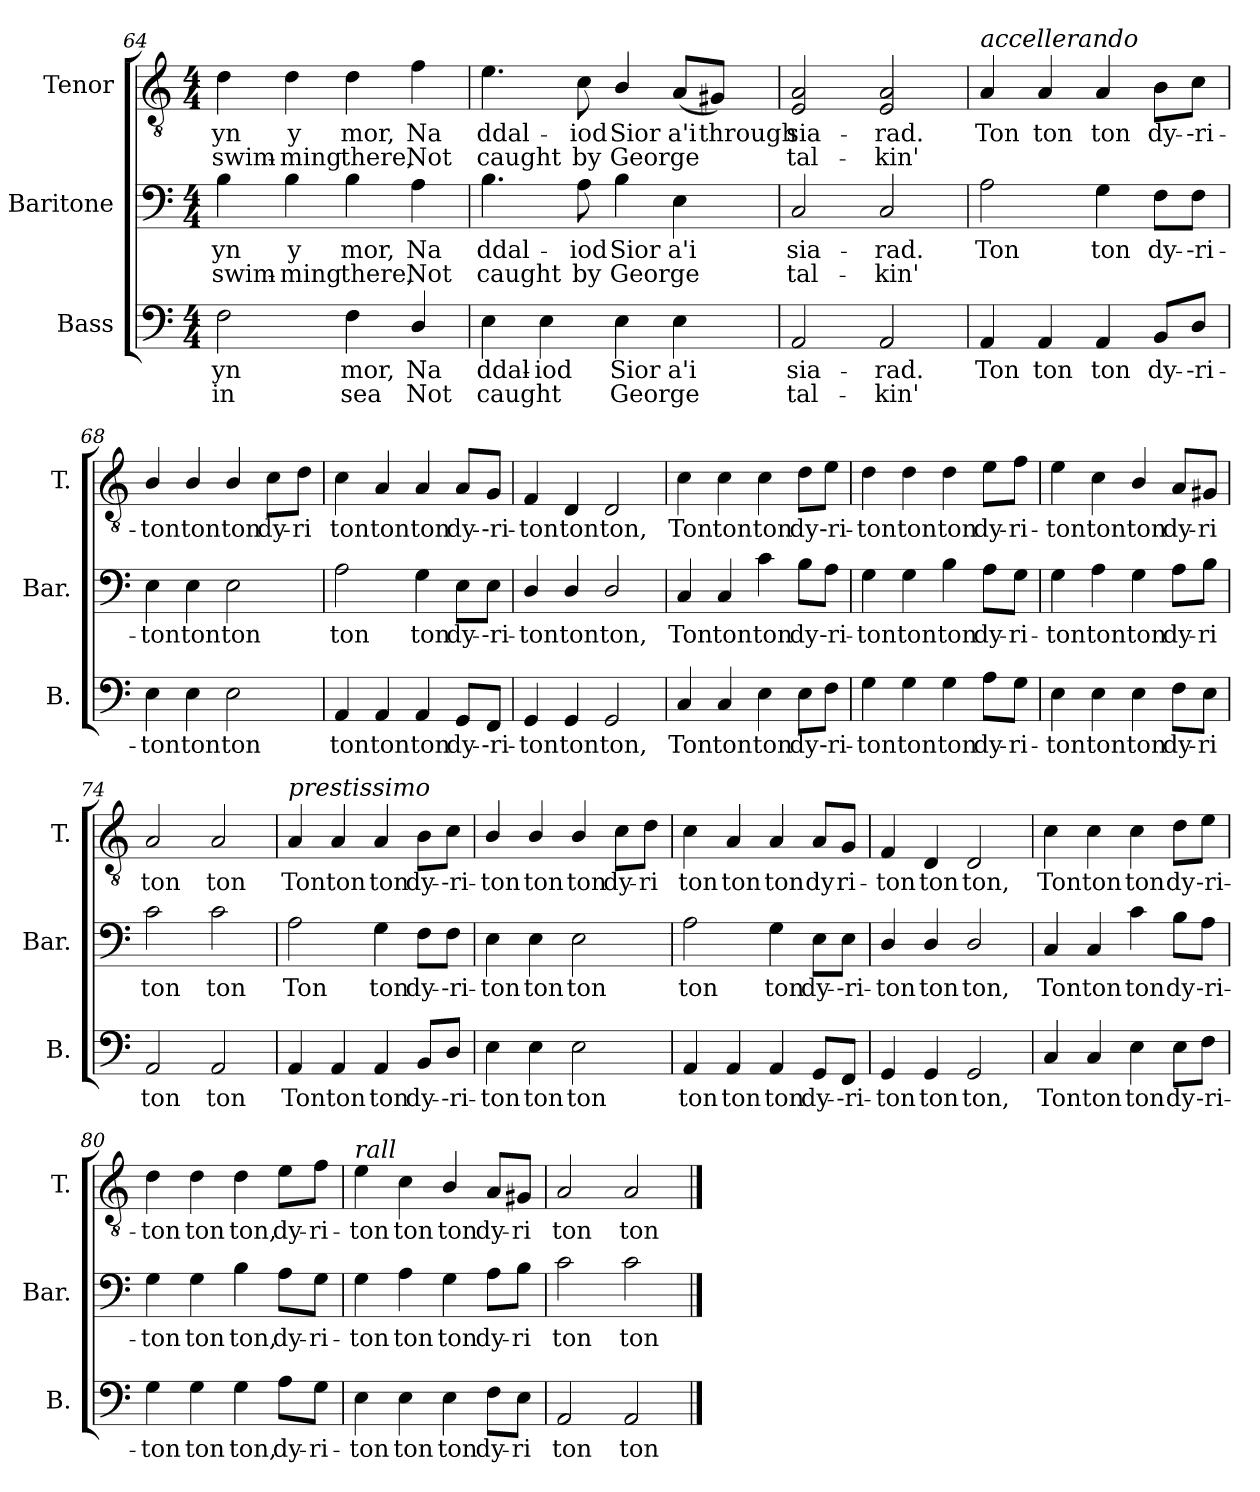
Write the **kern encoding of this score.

**kern	**text	**text	**kern	**text	**text	**kern	**text	**text
*part3	*part3	*part3	*part2	*part2	*part2	*part1	*part1	*part1
*staff3	*staff3	*staff3	*staff2	*staff2	*staff2	*staff1	*staff1	*staff1
*I"Bass	*	*	*I"Baritone	*	*	*I"Tenor	*	*
*I'B.	*	*	*I'Bar.	*	*	*I'T.	*	*
*clefF4	*	*	*clefF4	*	*	*clefGv2	*	*
*	*	*	*	*	*	*ITrd7c12	*	*
*k[]	*	*	*k[]	*	*	*k[]	*	*
*M4/4	*	*	*M4/4	*	*	*M4/4	*	*
=64	=64	=64	=64	=64	=64	=64	=64	=64
!	!LO:LY:b	!LO:LY:b	!	!LO:LY:b	!LO:LY:b	!	!LO:LY:b	!LO:LY:b
2F\	yn	in	4B\	yn	swim-	4D\	yn	swim-
!	!	!	!	!LO:LY:b	!LO:LY:b	!	!LO:LY:b	!LO:LY:b
.	.	.	4B\	y	-ming	4D\	y	-ming
!	!LO:LY:b	!LO:LY:b	!	!LO:LY:b	!LO:LY:b	!	!LO:LY:b	!LO:LY:b
4F\	mor,	sea	4B\	mor,	there,	4D\	mor,	there,
!	!LO:LY:b	!LO:LY:b	!	!LO:LY:b	!LO:LY:b	!	!LO:LY:b	!LO:LY:b
4D/	Na	Not	4A\	Na	Not	4F\	Na	Not
=65	=65	=65	=65	=65	=65	=65	=65	=65
!	!LO:LY:b	!LO:LY:b	!	!LO:LY:b	!LO:LY:b	!	!LO:LY:b	!LO:LY:b
4E\	ddal-	caught	4.B\	ddal-	caught	4.E\	ddal-	caught
!	!LO:LY:b	!	!	!	!	!	!	!
4E\	-iod	.	.	.	.	.	.	.
!	!	!	!	!LO:LY:b	!LO:LY:b	!	!LO:LY:b	!LO:LY:b
.	.	.	8A\	-iod	by	8C\	-iod	by
!	!LO:LY:b	!LO:LY:b	!	!LO:LY:b	!LO:LY:b	!	!LO:LY:b	!LO:LY:b
4E\	Sior	George	4B\	Sior	George	4BB/	Sior	George
!	!LO:LY:b	!	!	!LO:LY:b	!	!	!LO:LY:b	!
4E\	a'i	.	4E\	a'i	.	(8AA/L	a'i	.
!	!	!	!	!	!	!	!LO:LY:b	!
.	.	.	.	.	.	8GG#X/J)	through	.
=66	=66	=66	=66	=66	=66	=66	=66	=66
!	!LO:LY:b	!LO:LY:b	!	!LO:LY:b	!LO:LY:b	!	!LO:LY:b	!LO:LY:b
2AA/	sia-	tal-	2C/	sia-	tal-	2EE/ 2AA/	sia-	tal-
!	!LO:LY:b	!LO:LY:b	!	!LO:LY:b	!LO:LY:b	!	!LO:LY:b	!LO:LY:b
2AA/	-rad.	-kin'	2C/	-rad.	-kin'	2EE/ 2AA/	-rad.	-kin'
=67	=67	=67	=67	=67	=67	=67	=67	=67
*	*	*	*	*	*	*MM180	*	*
!	!	!	!	!	!	!LO:TX:a:i:t=accellerando	!	!
!	!LO:LY:b	!	!	!LO:LY:b	!	!	!LO:LY:b	!
4AA/	Ton	.	2A\	Ton	.	4AA/	Ton	.
!	!LO:LY:b	!	!	!	!	!	!LO:LY:b	!
4AA/	ton	.	.	.	.	4AA/	ton	.
!	!LO:LY:b	!	!	!LO:LY:b	!	!	!LO:LY:b	!
4AA/	ton	.	4G\	ton	.	4AA/	ton	.
!	!LO:LY:b	!	!	!LO:LY:b	!	!	!LO:LY:b	!
8BB/L	dy-	.	8F\L	dy-	.	8BB\L	dy-	.
!	!LO:LY:b	!	!	!LO:LY:b	!	!	!LO:LY:b	!
8D/J	--ri-	.	8F\J	--ri-	.	8C\J	--ri-	.
=68	=68	=68	=68	=68	=68	=68	=68	=68
!	!LO:LY:b	!	!	!LO:LY:b	!	!	!LO:LY:b	!
4E\	ton	.	4E\	ton	.	4BB/	ton	.
!	!LO:LY:b	!	!	!LO:LY:b	!	!	!LO:LY:b	!
4E\	ton	.	4E\	ton	.	4BB/	ton	.
!	!LO:LY:b	!	!	!LO:LY:b	!	!	!LO:LY:b	!
2E\	ton	.	2E\	ton	.	4BB/	ton	.
!	!	!	!	!	!	!	!LO:LY:b	!
.	.	.	.	.	.	8C\L	dy-	.
!	!	!	!	!	!	!	!LO:LY:b	!
.	.	.	.	.	.	8D\J	ri	.
=69	=69	=69	=69	=69	=69	=69	=69	=69
!	!LO:LY:b	!	!	!LO:LY:b	!	!	!LO:LY:b	!
4AA/	ton	.	2A\	ton	.	4C\	ton	.
!	!LO:LY:b	!	!	!	!	!	!LO:LY:b	!
4AA/	ton	.	.	.	.	4AA/	ton	.
!	!LO:LY:b	!	!	!LO:LY:b	!	!	!LO:LY:b	!
4AA/	ton	.	4G\	ton	.	4AA/	ton	.
!	!LO:LY:b	!	!	!LO:LY:b	!	!	!LO:LY:b	!
8GG/L	dy-	.	8E\L	dy-	.	8AA/L	dy-	.
!	!LO:LY:b	!	!	!LO:LY:b	!	!	!LO:LY:b	!
8FF/J	--ri-	.	8E\J	--ri-	.	8GG/J	--ri-	.
!!LO:LB:g=z
=70	=70	=70	=70	=70	=70	=70	=70	=70
!	!LO:LY:b	!	!	!LO:LY:b	!	!	!LO:LY:b	!
4GG/	ton	.	4D/	ton	.	4FF/	ton	.
!	!LO:LY:b	!	!	!LO:LY:b	!	!	!LO:LY:b	!
4GG/	ton	.	4D/	ton	.	4DD/	ton	.
!	!LO:LY:b	!	!	!LO:LY:b	!	!	!LO:LY:b	!
2GG/	ton,	.	2D/	ton,	.	2DD/	ton,	.
=71	=71	=71	=71	=71	=71	=71	=71	=71
!	!LO:LY:b	!	!	!LO:LY:b	!	!	!LO:LY:b	!
4C/	Ton	.	4C/	Ton	.	4C\	Ton	.
!	!LO:LY:b	!	!	!LO:LY:b	!	!	!LO:LY:b	!
4C/	ton	.	4C/	ton	.	4C\	ton	.
!	!LO:LY:b	!	!	!LO:LY:b	!	!	!LO:LY:b	!
4E\	ton	.	4c\	ton	.	4C\	ton	.
!	!LO:LY:b	!	!	!LO:LY:b	!	!	!LO:LY:b	!
8E\L	dy	.	8B\L	dy	.	8D\L	dy	.
!	!LO:LY:b	!	!	!LO:LY:b	!	!	!LO:LY:b	!
8F\J	--ri-	.	8A\J	--ri-	.	8E\J	--ri-	.
=72	=72	=72	=72	=72	=72	=72	=72	=72
!	!LO:LY:b	!	!	!LO:LY:b	!	!	!LO:LY:b	!
4G\	ton	.	4G\	ton	.	4D\	ton	.
!	!LO:LY:b	!	!	!LO:LY:b	!	!	!LO:LY:b	!
4G\	ton	.	4G\	ton	.	4D\	ton	.
!	!LO:LY:b	!	!	!LO:LY:b	!	!	!LO:LY:b	!
4G\	ton	.	4B\	ton	.	4D\	ton	.
!	!LO:LY:b	!	!	!LO:LY:b	!	!	!LO:LY:b	!
8A\L	dy-	.	8A\L	dy-	.	8E\L	dy-	.
!	!LO:LY:b	!	!	!LO:LY:b	!	!	!LO:LY:b	!
8G\J	ri-	.	8G\J	ri-	.	8F\J	ri-	.
=73	=73	=73	=73	=73	=73	=73	=73	=73
!	!LO:LY:b	!	!	!LO:LY:b	!	!	!LO:LY:b	!
4E\	ton	.	4G\	ton	.	4E\	ton	.
!	!LO:LY:b	!	!	!LO:LY:b	!	!	!LO:LY:b	!
4E\	ton	.	4A\	ton	.	4C\	ton	.
!	!LO:LY:b	!	!	!LO:LY:b	!	!	!LO:LY:b	!
4E\	ton	.	4G\	ton	.	4BB/	ton	.
!	!LO:LY:b	!	!	!LO:LY:b	!	!	!LO:LY:b	!
8F\L	dy-	.	8A\L	dy-	.	8AA/L	dy-	.
!	!LO:LY:b	!	!	!LO:LY:b	!	!	!LO:LY:b	!
8E\J	ri	.	8B\J	ri	.	8GG#X/J	ri	.
=74	=74	=74	=74	=74	=74	=74	=74	=74
!	!LO:LY:b	!	!	!LO:LY:b	!	!	!LO:LY:b	!
2AA/	ton	.	2c\	ton	.	2AA/	ton	.
!	!LO:LY:b	!	!	!LO:LY:b	!	!	!LO:LY:b	!
2AA/	ton	.	2c\	ton	.	2AA/	ton	.
=75	=75	=75	=75	=75	=75	=75	=75	=75
*	*	*	*	*	*	*MM210	*	*
!	!	!	!	!	!	!LO:TX:a:i:t=prestissimo	!	!
!	!LO:LY:b	!	!	!LO:LY:b	!	!	!LO:LY:b	!
4AA/	Ton	.	2A\	Ton	.	4AA/	Ton	.
!	!LO:LY:b	!	!	!	!	!	!LO:LY:b	!
4AA/	ton	.	.	.	.	4AA/	ton	.
!	!LO:LY:b	!	!	!LO:LY:b	!	!	!LO:LY:b	!
4AA/	ton	.	4G\	ton	.	4AA/	ton	.
!	!LO:LY:b	!	!	!LO:LY:b	!	!	!LO:LY:b	!
8BB/L	dy-	.	8F\L	dy-	.	8BB\L	dy-	.
!	!LO:LY:b	!	!	!LO:LY:b	!	!	!LO:LY:b	!
8D/J	--ri-	.	8F\J	--ri-	.	8C\J	--ri-	.
=76	=76	=76	=76	=76	=76	=76	=76	=76
!	!LO:LY:b	!	!	!LO:LY:b	!	!	!LO:LY:b	!
4E\	ton	.	4E\	ton	.	4BB/	ton	.
!	!LO:LY:b	!	!	!LO:LY:b	!	!	!LO:LY:b	!
4E\	ton	.	4E\	ton	.	4BB/	ton	.
!	!LO:LY:b	!	!	!LO:LY:b	!	!	!LO:LY:b	!
2E\	ton	.	2E\	ton	.	4BB/	ton	.
!	!	!	!	!	!	!	!LO:LY:b	!
.	.	.	.	.	.	8C\L	dy-	.
!	!	!	!	!	!	!	!LO:LY:b	!
.	.	.	.	.	.	8D\J	ri	.
=77	=77	=77	=77	=77	=77	=77	=77	=77
!	!LO:LY:b	!	!	!LO:LY:b	!	!	!LO:LY:b	!
4AA/	ton	.	2A\	ton	.	4C\	ton	.
!	!LO:LY:b	!	!	!	!	!	!LO:LY:b	!
4AA/	ton	.	.	.	.	4AA/	ton	.
!	!LO:LY:b	!	!	!LO:LY:b	!	!	!LO:LY:b	!
4AA/	ton	.	4G\	ton	.	4AA/	ton	.
!	!LO:LY:b	!	!	!LO:LY:b	!	!	!LO:LY:b	!
8GG/L	dy-	.	8E\L	dy-	.	8AA/L	dy	.
!	!LO:LY:b	!	!	!LO:LY:b	!	!	!LO:LY:b	!
8FF/J	--ri-	.	8E\J	--ri-	.	8GG/J	-ri-	.
=78	=78	=78	=78	=78	=78	=78	=78	=78
!	!LO:LY:b	!	!	!LO:LY:b	!	!	!LO:LY:b	!
4GG/	ton	.	4D/	ton	.	4FF/	ton	.
!	!LO:LY:b	!	!	!LO:LY:b	!	!	!LO:LY:b	!
4GG/	ton	.	4D/	ton	.	4DD/	ton	.
!	!LO:LY:b	!	!	!LO:LY:b	!	!	!LO:LY:b	!
2GG/	ton,	.	2D/	ton,	.	2DD/	ton,	.
!!LO:LB:g=z
=79	=79	=79	=79	=79	=79	=79	=79	=79
!	!LO:LY:b	!	!	!LO:LY:b	!	!	!LO:LY:b	!
4C/	Ton	.	4C/	Ton	.	4C\	Ton	.
!	!LO:LY:b	!	!	!LO:LY:b	!	!	!LO:LY:b	!
4C/	ton	.	4C/	ton	.	4C\	ton	.
!	!LO:LY:b	!	!	!LO:LY:b	!	!	!LO:LY:b	!
4E\	ton	.	4c\	ton	.	4C\	ton	.
!	!LO:LY:b	!	!	!LO:LY:b	!	!	!LO:LY:b	!
8E\L	dy	.	8B\L	dy	.	8D\L	dy	.
!	!LO:LY:b	!	!	!LO:LY:b	!	!	!LO:LY:b	!
8F\J	--ri-	.	8A\J	--ri-	.	8E\J	--ri-	.
=80	=80	=80	=80	=80	=80	=80	=80	=80
!	!LO:LY:b	!	!	!LO:LY:b	!	!	!LO:LY:b	!
4G\	ton	.	4G\	ton	.	4D\	ton	.
!	!LO:LY:b	!	!	!LO:LY:b	!	!	!LO:LY:b	!
4G\	ton	.	4G\	ton	.	4D\	ton	.
!	!LO:LY:b	!	!	!LO:LY:b	!	!	!LO:LY:b	!
4G\	ton,	.	4B\	ton,	.	4D\	ton,	.
!	!LO:LY:b	!	!	!LO:LY:b	!	!	!LO:LY:b	!
8A\L	dy-	.	8A\L	dy-	.	8E\L	dy-	.
!	!LO:LY:b	!	!	!LO:LY:b	!	!	!LO:LY:b	!
8G\J	ri-	.	8G\J	ri-	.	8F\J	ri-	.
=81	=81	=81	=81	=81	=81	=81	=81	=81
!	!	!	!	!	!	!LO:TX:a:i:t=rall	!	!
!	!LO:LY:b	!	!	!LO:LY:b	!	!	!LO:LY:b	!
4E\	ton	.	4G\	ton	.	4E\	ton	.
!	!LO:LY:b	!	!	!LO:LY:b	!	!	!LO:LY:b	!
4E\	ton	.	4A\	ton	.	4C\	ton	.
!	!LO:LY:b	!	!	!LO:LY:b	!	!	!LO:LY:b	!
4E\	ton	.	4G\	ton	.	4BB/	ton	.
!	!LO:LY:b	!	!	!LO:LY:b	!	!	!LO:LY:b	!
8F\L	dy-	.	8A\L	dy-	.	8AA/L	dy-	.
!	!LO:LY:b	!	!	!LO:LY:b	!	!	!LO:LY:b	!
8E\J	ri	.	8B\J	ri	.	8GG#X/J	ri	.
=82	=82	=82	=82	=82	=82	=82	=82	=82
!	!LO:LY:b	!	!	!LO:LY:b	!	!	!LO:LY:b	!
2AA/	ton	.	2c\	ton	.	2AA/	ton	.
!	!LO:LY:b	!	!	!LO:LY:b	!	!	!LO:LY:b	!
2AA/	ton	.	2c\	ton	.	2AA/	ton	.
==	==	==	==	==	==	==	==	==
*-	*-	*-	*-	*-	*-	*-	*-	*-
